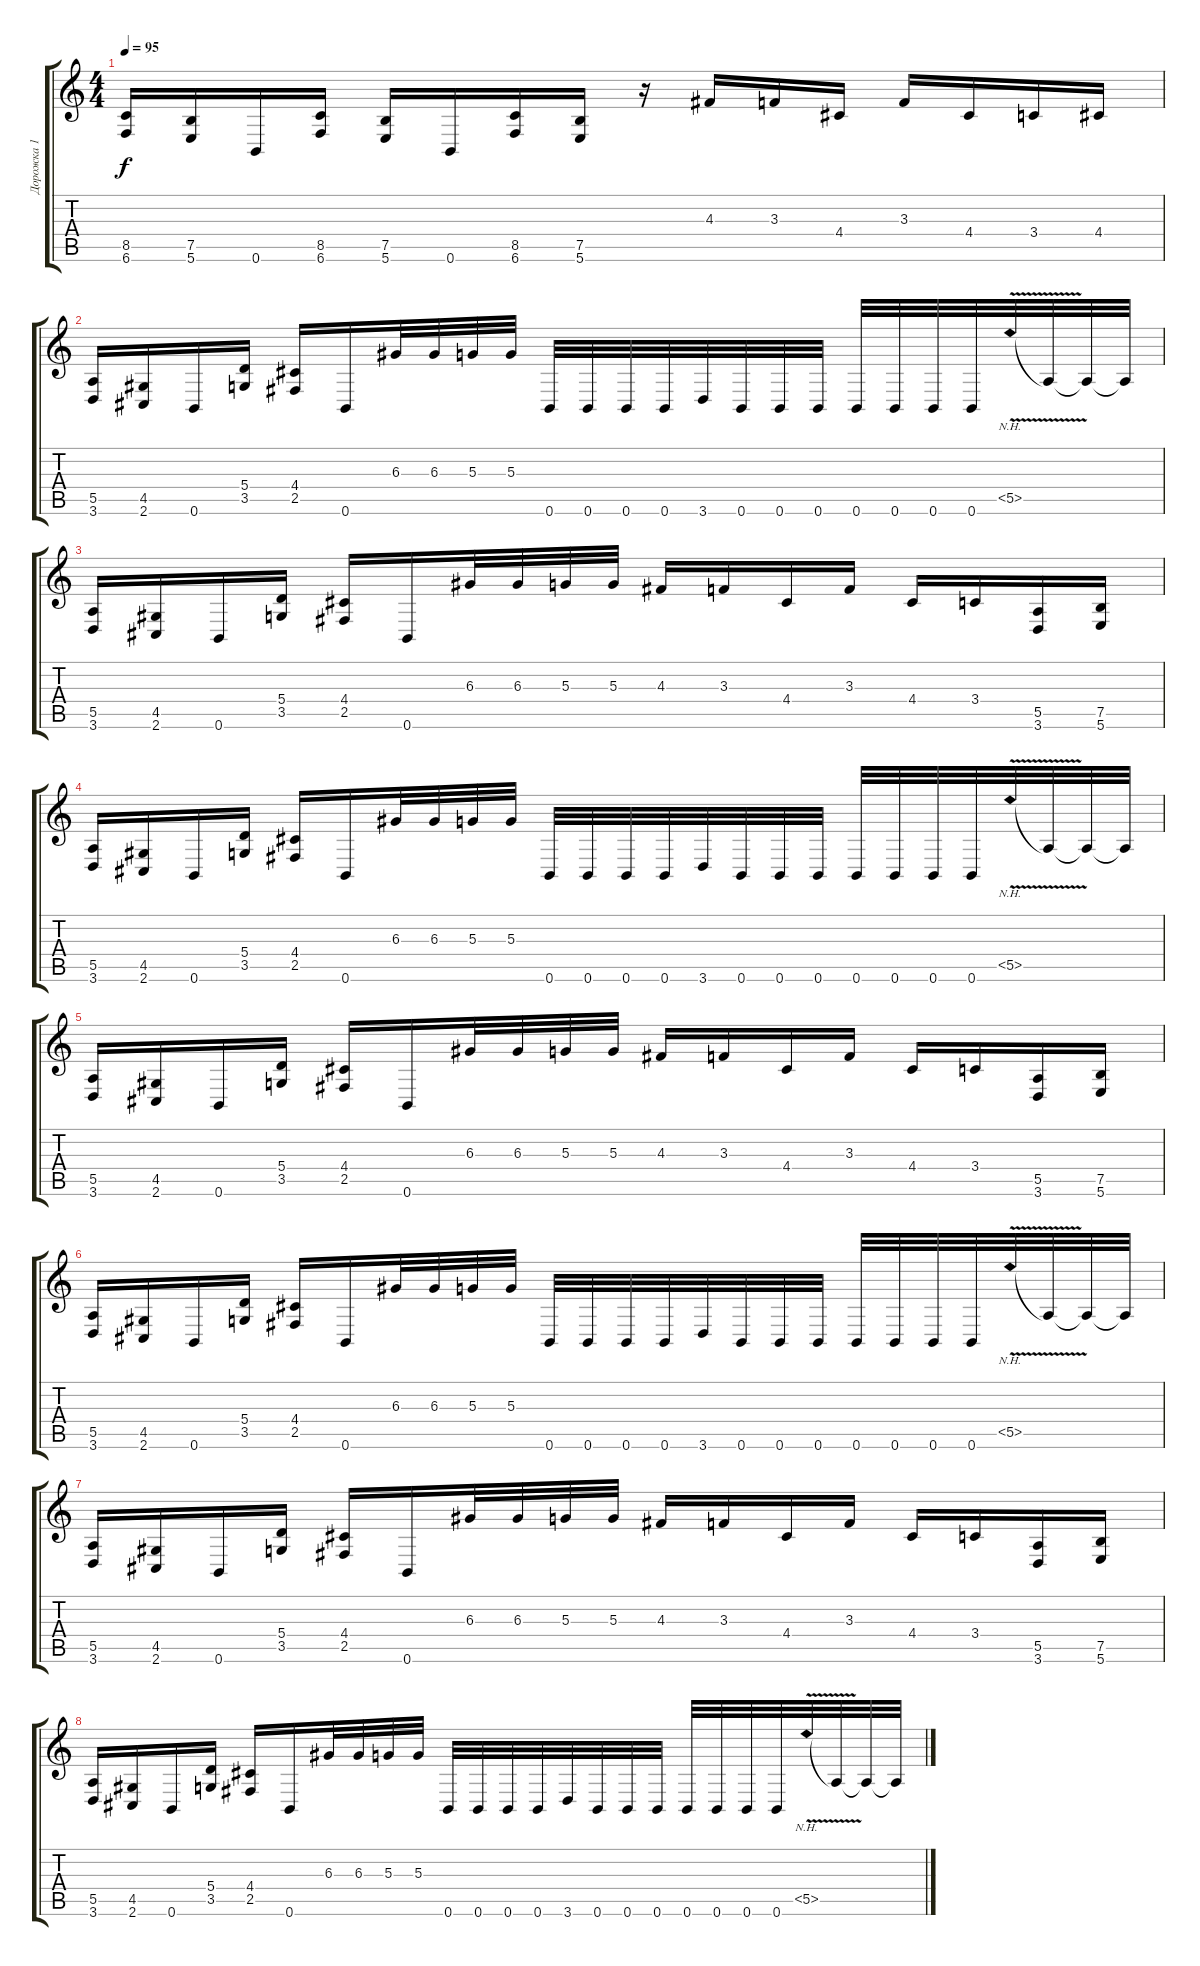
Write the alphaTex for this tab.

\track ("Дорожка 1" "Дорожка 1") {instrument distortionguitar}
\staff {score tabs}
\tuning (B3 Gb3 D3 A2 E2 B1) {hide}
\ts (4 4)
\tempo 95
\clef g2
\ks c
(8.5 6.6).16{dy f} (7.5 5.6).16 0.6.16 (8.5 6.6).16 (7.5 5.6).16 0.6.16 (8.5 6.6).16 (7.5 5.6).16 r.16 4.3.16 3.3.16 4.4.16 3.3.16 4.4.16 3.4.16 4.4.16 |
(5.5 3.6).16 (4.5 2.6).16 0.6.16 (5.4 3.5).16 (4.4 2.5).16 0.6.16 6.3.32 6.3.32 5.3.32 5.3.32 0.6.32 0.6.32 0.6.32 0.6.32 3.6.32 0.6.32 0.6.32 0.6.32 0.6.32 0.6.32 0.6.32 0.6.32 5.5{nh v}.32 5.5{t}.32 5.5{t}.32 5.5{t}.32 |
(5.5 3.6).16 (4.5 2.6).16 0.6.16 (5.4 3.5).16 (4.4 2.5).16 0.6.16 6.3.32 6.3.32 5.3.32 5.3.32 4.3.16 3.3.16 4.4.16 3.3.16 4.4.16 3.4.16 (5.5 3.6).16 (7.5 5.6).16 |
(5.5 3.6).16 (4.5 2.6).16 0.6.16 (5.4 3.5).16 (4.4 2.5).16 0.6.16 6.3.32 6.3.32 5.3.32 5.3.32 0.6.32 0.6.32 0.6.32 0.6.32 3.6.32 0.6.32 0.6.32 0.6.32 0.6.32 0.6.32 0.6.32 0.6.32 5.5{nh v}.32 5.5{t}.32 5.5{t}.32 5.5{t}.32 |
(5.5 3.6).16 (4.5 2.6).16 0.6.16 (5.4 3.5).16 (4.4 2.5).16 0.6.16 6.3.32 6.3.32 5.3.32 5.3.32 4.3.16 3.3.16 4.4.16 3.3.16 4.4.16 3.4.16 (5.5 3.6).16 (7.5 5.6).16 |
(5.5 3.6).16 (4.5 2.6).16 0.6.16 (5.4 3.5).16 (4.4 2.5).16 0.6.16 6.3.32 6.3.32 5.3.32 5.3.32 0.6.32 0.6.32 0.6.32 0.6.32 3.6.32 0.6.32 0.6.32 0.6.32 0.6.32 0.6.32 0.6.32 0.6.32 5.5{nh v}.32 5.5{t}.32 5.5{t}.32 5.5{t}.32 |
(5.5 3.6).16 (4.5 2.6).16 0.6.16 (5.4 3.5).16 (4.4 2.5).16 0.6.16 6.3.32 6.3.32 5.3.32 5.3.32 4.3.16 3.3.16 4.4.16 3.3.16 4.4.16 3.4.16 (5.5 3.6).16 (7.5 5.6).16 |
(5.5 3.6).16 (4.5 2.6).16 0.6.16 (5.4 3.5).16 (4.4 2.5).16 0.6.16 6.3.32 6.3.32 5.3.32 5.3.32 0.6.32 0.6.32 0.6.32 0.6.32 3.6.32 0.6.32 0.6.32 0.6.32 0.6.32 0.6.32 0.6.32 0.6.32 5.5{nh v}.32 5.5{t}.32 5.5{t}.32 5.5{t}.32
